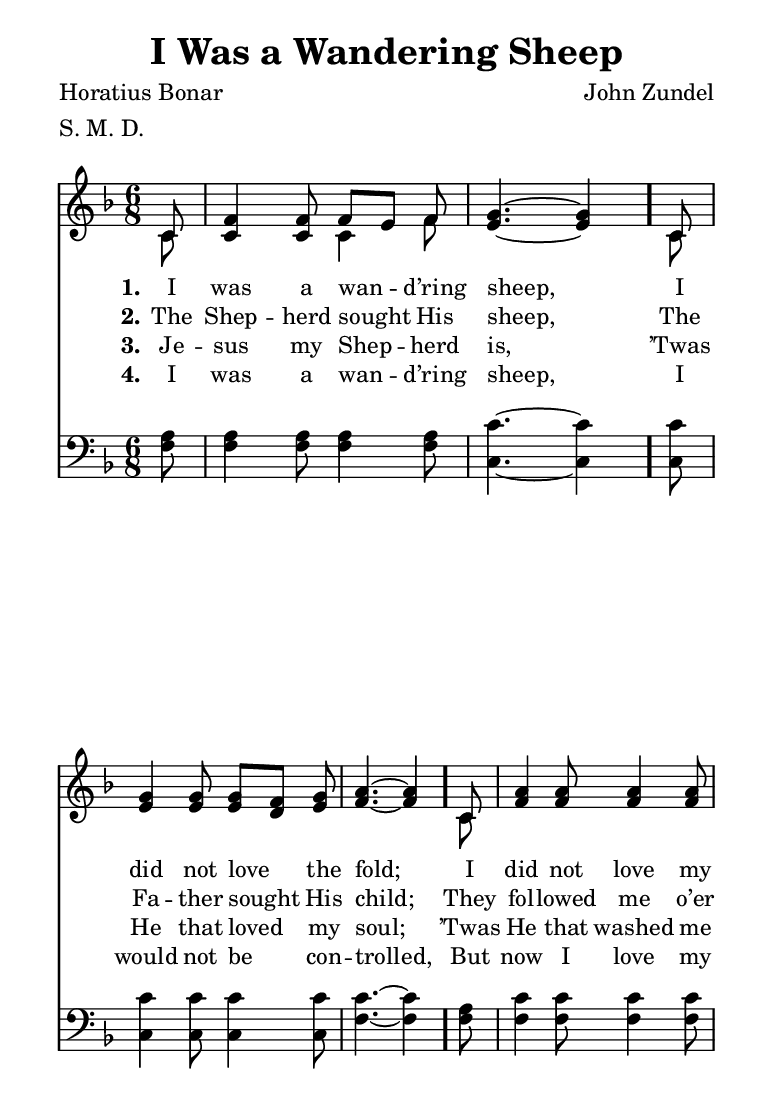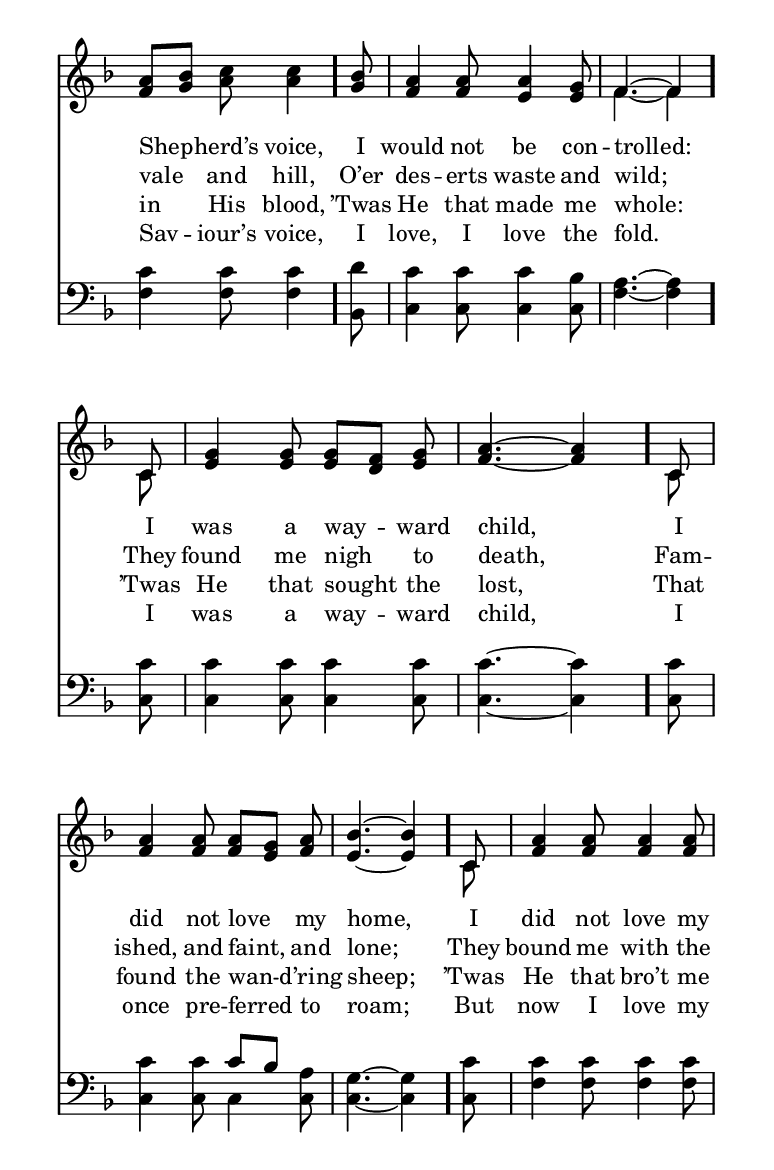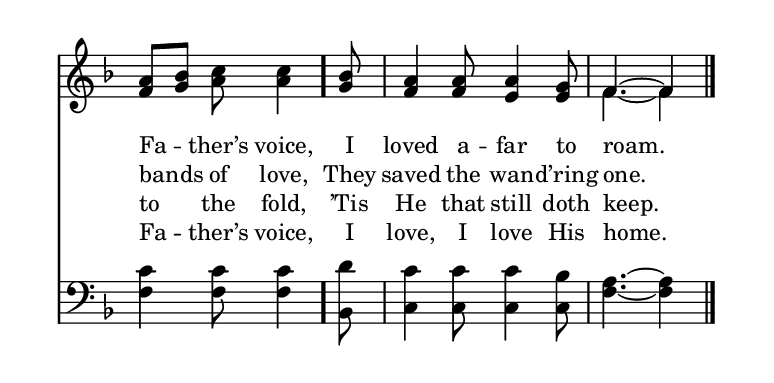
\include "common/global.ily"
\paper {
  \include "common/paper.ily"
}

\header{
  %gospel
  hymnnumber = "227"
  title = "I Was a Wandering Sheep"
  tunename = "Lebanon"
  meter = "S. M. D."
  poet = "Horatius Bonar" % see https://hymnary.org/text/i_was_a_wandering_sheep
  composer = "John Zundel" % see https://hymnary.org/tune/lebanon_zundel
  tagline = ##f
}

global = {
  \include "common/overrides.ily"
  \override Staff.TimeSignature.style = #'numbered
  \time 6/8
  \override Score.MetronomeMark.transparent = ##t % hide all fermata changes too
  \tempo 4=80
  \key f \major
  \partial 8
  \autoBeamOff
}

notesSoprano = {
\global
\relative c' {

  c8 | f4 f8 f[ e] f | g4. ~ g4
  c,8 | g'4 g8 g[ f] g | a4. ~ a4 \eogbreak
  c,8 | a'4 a8 a4 a8 | a8[ bes] c c4
  bes8 | a4 a8 a4 g8 | f4. ~ f4 \eogbreak
  c8 | g'4 g8 g[ f] g | a4. ~ a4
  c,8 | a'4 a8 a[ g] a | bes4. ~ bes4 \eogbreak
  c,8 | a'4 a8 a4 a8 | a8[ bes] c c4
  bes8 | a4 a8 a4 g8 | f4. ~ f4

  \bar "|."

}
}

notesAlto = {
\global
\relative e' {

  c8 | c4 c8 c4 f8 | e4. ~ e4
  c8 | e4 e8 e[ d] e | f4. ~ f4
  c8 | f4 f8 f4 f8 | f[ g] a a4
  g8 | f4 f8 e4 e8 | f4. ~ f4
  c8 | e4 e8 e[ d] e | f4. ~ f4
  c8 | f4 f8 f[ e] f | e4. ~ e4
  c8 | f4 f8 f4 f8 | f[ g] a a4
  g8 | f4 f8 e4 e8 | f4. ~ f4

}
}

notesTenor = {
\global
\relative a {

  a8 | a4 a8 a4 a8 | c4. ~ c4
  c8 | c4 c8 c4 c8 | c4. ~ c4
  a8 | c4 c8 c4 c8 | c4 c8 c4
  d8 | c4 c8 c4 bes8 | a4. ~ a4
  c8 | c4 c8 c4 c8 | c4. ~ c4
  c8 | c4 c8 c8[ bes] a | g4. ~ g4
  c8 | c4 c8 c4 c8 | c4 c8 c4
  d8 | c4 c8 c4 bes8 | a4. ~ a4

}
}

notesBass = {
\global
\relative f {

  f8 | f4 f8 f4 f8 | c4. ~ c4
  c8 | c4 c8 c4 c8 | f4. ~ f4
  f8 | f4 f8 f4 f8 | f4 f8 f4
  bes,8 | c4 c8 c4 c8 | f4. ~ f4
  c8 | c4 c8 c4 c8 | c4. ~ c4
  c8 | c4 c8 c4 c8 | c4. ~ c4
  c8 | f4 f8 f4 f8 | f4 f8 f4
  bes,8 | c4 c8 c4 c8 | f4. ~ f4

}
}

wordsA = \lyricmode {
\set stanza = "1."

I was a wan -- d’ring sheep, \bar "."
I did not love the fold; \bar "."
I did not love my Shep -- herd’s voice, \bar "."
I would not be con -- trolled: \bar "."
I was a way -- ward child, \bar "."
I did not love my home, \bar "."
I did not love my Fa -- ther’s voice, \bar "."
I loved a -- far to roam. \bar "."

}

wordsB = \lyricmode {
\set stanza = "2."

The Shep -- herd sought His sheep,
The Fa -- ther sought His child;
They fol -- lowed me o’er vale and hill,
O’er des -- erts waste and wild;
They found me nigh to death,
Fam -- ished, and faint, and lone;
They bound me with the bands of love,
They saved the wan -- d’ring one.

}

wordsC = \lyricmode {
\set stanza = "3."

Je -- sus my Shep -- herd is,
’Twas He that loved my soul;
’Twas He that washed me in His blood,
’Twas He that made me whole:
’Twas He that sought the lost,
That found the wan -- d’ring sheep;
’Twas He that bro’t me to the fold,
’Tis He that still doth keep.

}

wordsD = \lyricmode {
\set stanza = "4."

I was a wan -- d’ring sheep,
I would not be con -- trolled,
But now I love my Sav -- iour’s voice,
I love, I love the fold.
I was a way -- ward child,
I once pre -- ferred to roam;
But now I love my Fa -- ther’s voice,
I love, I love His home.

}

\score {
  \context ChoirStaff <<
    \context Staff = upper <<
      \set Staff.autoBeaming = ##f
      \set ChoirStaff.systemStartDelimiter = #'SystemStartBar
      \set ChoirStaff.printPartCombineTexts = ##f
      \partcombine #'(2 . 11) \notesSoprano \notesAlto
      \context NullVoice = sopranos { \voiceOne << \notesSoprano >> }
      \context Lyrics = one   \lyricsto sopranos \wordsA
      \context Lyrics = two   \lyricsto sopranos \wordsB
      \context Lyrics = three \lyricsto sopranos \wordsC
      \context Lyrics = four  \lyricsto sopranos \wordsD
    >>
    \context Staff = men <<
      \set Staff.autoBeaming = ##f
      \clef bass
      \set ChoirStaff.printPartCombineTexts = ##f
      \partcombine #'(2 . 11) \notesTenor \notesBass
    >>
  >>
  \layout {
    \include "common/layout.ily"
  }
  #(cond ((ly:get-option 'eog-midi-permitted) #{ \midi{
    \include "common/midi.ily"
  } #}))
}

\version "2.19.49"  % necessary for upgrading to future LilyPond versions.

% vi:set et ts=2 sw=2 ai nocindent syntax=lilypond:
